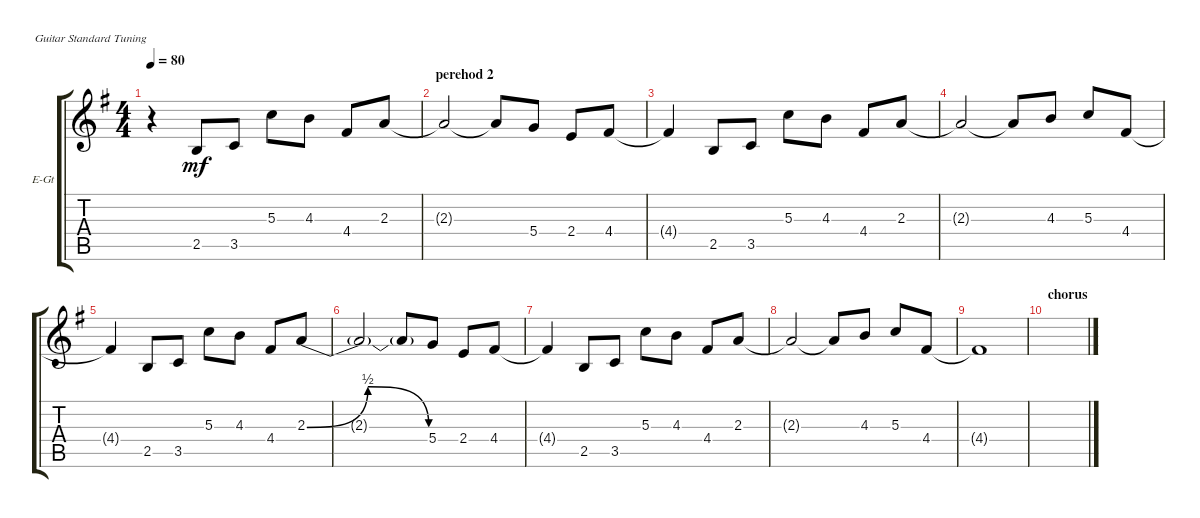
\defaultSystemsLayout 4
\bracketExtendMode groupsimilarinstruments
\firstSystemTrackNameOrientation horizontal
\otherSystemsTrackNameOrientation horizontal
\track ("Electric Guitar" "E-Gt") {instrument overdrivenguitar}
\staff {score tabs}
\tuning (E4 B3 G3 D3 A2 E2)
\ts (4 4)
\tempo 80
\clef g2
\ks eminor
r.4{dy mf} 2.5.8 3.5.8 5.3.8 4.3.8 4.4.8 2.3.8 |
\section ("" "perehod 2")
2.3{t}.2 2.3{t}.8 5.4.8 2.4.8 4.4.8 |
4.4{t}.4 2.5.8 3.5.8 5.3.8 4.3.8 4.4.8 2.3.8 |
2.3{t}.2 2.3{t}.8 4.3.8 5.3.8 4.4.8 |
4.4{t}.4 2.5.8 3.5.8 5.3.8 4.3.8 4.4.8 2.3{be (bendrelease 0 0 7.199999999999999 2 7.8 2 9 0)}.8 |
2.3{t}.2 2.3{t}.8 5.4.8 2.4.8 4.4.8 |
4.4{t}.4 2.5.8 3.5.8 5.3.8 4.3.8 4.4.8 2.3.8 |
2.3{t}.2 2.3{t}.8 4.3.8 5.3.8 4.4.8 |
4.4{t}.1 |
\section ("" "chorus")
